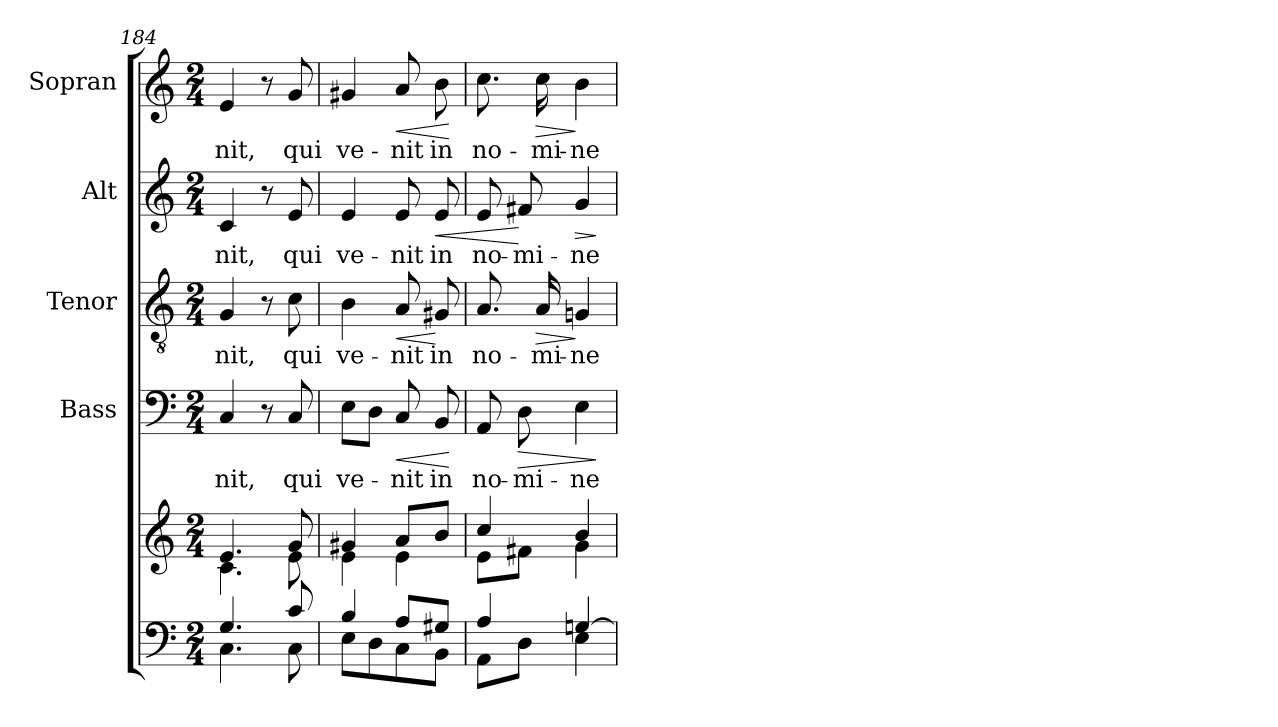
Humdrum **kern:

**kern	**kern	**kern	**text	**dynam	**kern	**text	**dynam	**kern	**text	**dynam	**kern	**text	**dynam
*part5	*part5	*part4	*part4	*part4	*part3	*part3	*part3	*part2	*part2	*part2	*part1	*part1	*part1
*staff6	*staff5	*staff4	*staff4	*staff4	*staff3	*staff3	*staff3	*staff2	*staff2	*staff2	*staff1	*staff1	*staff1
*	*	*I"Bass	*	*	*I"Tenor	*	*	*I"Alt	*	*	*I"Sopran	*	*
*	*	*I'B.	*	*	*I'T.	*	*	*I'A.	*	*	*I'S.	*	*
*clefF4	*clefG2	*clefF4	*	*	*clefGv2	*	*	*clefG2	*	*	*clefG2	*	*
*k[]	*k[]	*k[]	*	*	*k[]	*	*	*k[]	*	*	*k[]	*	*
*C:	*C:	*C:	*	*	*C:	*	*	*C:	*	*	*C:	*	*
*M2/4	*M2/4	*M2/4	*	*	*M2/4	*	*	*M2/4	*	*	*M2/4	*	*
=184	=184	=184	=184	=184	=184	=184	=184	=184	=184	=184	=184	=184	=184
*^	*^	*	*	*	*	*	*	*	*	*	*	*	*
!	!	!	!	!	!LO:LY:b	!	!	!LO:LY:b	!	!	!LO:LY:b	!	!	!LO:LY:b	!
4.G/	4.C\	4.e/	4.c\	4C/	-nit,	.	4G/	-nit,	.	4c/	-nit,	.	4e/	-nit,	.
.	.	.	.	8r	.	.	8r	.	.	8r	.	.	8r	.	.
!	!	!	!	!	!LO:LY:b	!	!	!LO:LY:b	!	!	!LO:LY:b	!	!	!LO:LY:b	!
8c/	8C\	8g/	8e\	8C/	qui	.	8c\	qui	.	8e/	qui	.	8g/	qui	.
=185	=185	=185	=185	=185	=185	=185	=185	=185	=185	=185	=185	=185	=185	=185	=185
!	!	!	!	!	!LO:LY:b	!	!	!LO:LY:b	!	!	!LO:LY:b	!	!	!LO:LY:b	!
4B/	8E\L	4g#X/	4e\	8E\L	ve-	.	4B\	ve-	.	4e/	ve-	.	4g#X/	ve-	.
.	8D\	.	.	8D\J	.	.	.	.	.	.	.	.	.	.	.
!	!	!	!	!	!LO:LY:b	!LO:HP:b	!	!LO:LY:b	!LO:HP:b	!	!LO:LY:b	!	!	!LO:LY:b	!LO:HP:b
8A/L	8C\	8a/L	4e\	8C/	-nit	<	8A/	-nit	<	8e/	-nit	.	8a/	-nit	<
!	!	!	!	!	!LO:LY:b	!	!	!LO:LY:b	!	!	!LO:LY:b	!LO:HP:b	!	!LO:LY:b	!
8G#X/J	8BB\J	8b/J	.	8BB/	in	.	8G#X/	in	[	8e/	in	<	8b\	in	.
*v	*v	*	*	*	*	*	*	*	*	*	*	*	*	*	*
*	*v	*v	*	*	*	*	*	*	*	*	*	*	*	*
.	.	.	.	[	.	.	.	.	.	.	.	.	[
!!LO:PB:g=z
=186	=186	=186	=186	=186	=186	=186	=186	=186	=186	=186	=186	=186	=186
*^	*^	*	*	*	*	*	*	*	*	*	*	*	*
!	!	!	!	!	!LO:LY:b	!	!	!LO:LY:b	!	!	!LO:LY:b	!	!	!LO:LY:b	!
4A/	8AA\L	4cc/	8e\L	8AA/	no-	.	8.A/	no-	.	8e/	no-	.	8.cc\	no-	.
!	!	!	!	!	!LO:LY:b	!LO:HP:b	!	!	!	!	!LO:LY:b	!	!	!	!
.	8D\J	.	8f#X\J	8D\	-mi-	>	.	.	.	8f#X/	-mi-	[	.	.	.
!	!	!	!	!	!	!	!	!LO:LY:b	!LO:HP:b	!	!	!	!	!LO:LY:b	!LO:HP:b
.	.	.	.	.	.	.	16A/	-mi-	>	.	.	.	16cc\	-mi-	>
!	!	!	!	!	!LO:LY:b	!	!	!LO:LY:b	!	!	!LO:LY:b	!LO:HP:b	!	!LO:LY:b	!
[>4Gn/	4E\	4b/	4g\	4E\	-ne	.	4Gn/	-ne	]	4g/	-ne	>	4b\	-ne	]
*v	*v	*	*	*	*	*	*	*	*	*	*	*	*	*	*
*	*v	*v	*	*	*	*	*	*	*	*	*	*	*	*
.	.	.	.	]	.	.	.	.	.	]	.	.	.
=	=	=	=	=	=	=	=	=	=	=	=	=	=
*-	*-	*-	*-	*-	*-	*-	*-	*-	*-	*-	*-	*-	*-
